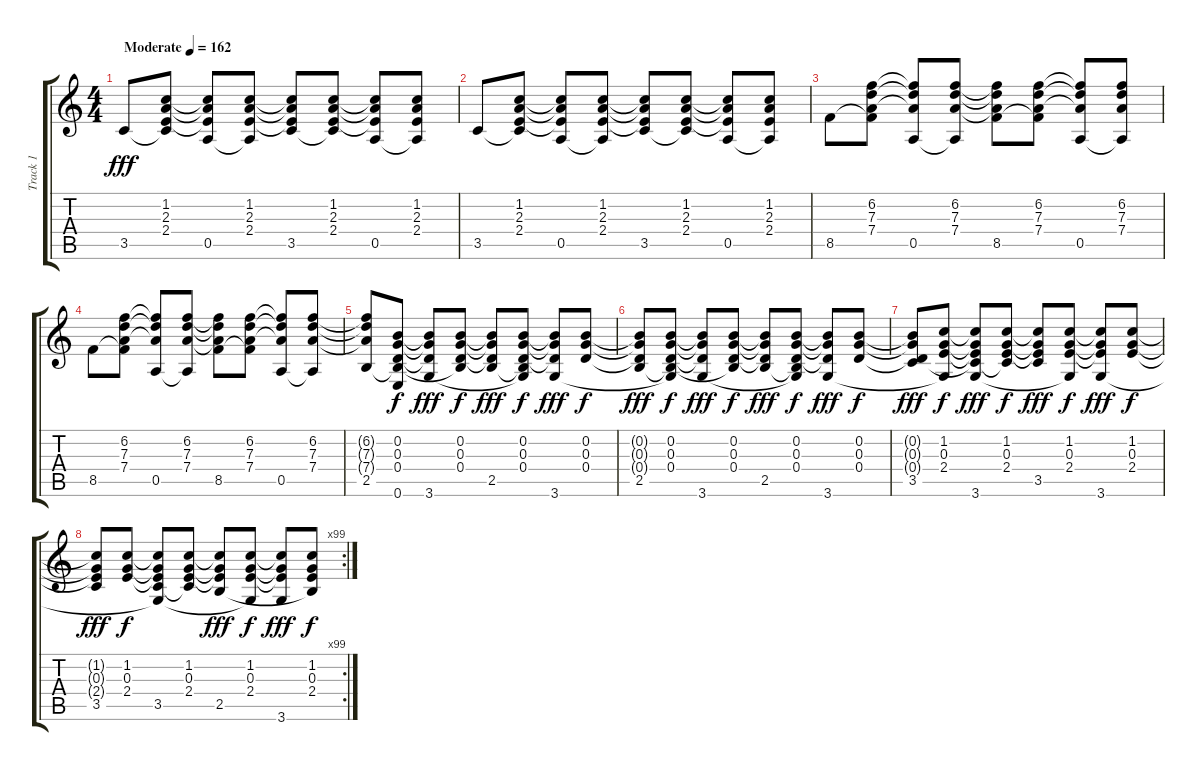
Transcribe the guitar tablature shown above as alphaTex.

\track ("Track 1" "Track 1") {instrument acousticguitarnylon}
\staff {score tabs}
\tuning (E4 B3 G3 D3 A2 E2) {hide}
\ts (4 4)
\tempo (162 "Moderate")
\clef g2
\ks c
3.5.8{dy fff instrument acousticguitarnylon} (1.2 2.3 2.4 3.5{t}).8 (1.2{t} 2.3{t} 2.4{t} 0.5).8 (1.2 2.3 2.4 0.5{t}).8 (1.2{t} 2.3{t} 2.4{t} 3.5).8 (1.2 2.3 2.4 3.5{t}).8 (1.2{t} 2.3{t} 2.4{t} 0.5).8 (1.2 2.3 2.4 0.5{t}).8 |
3.5.8 (1.2 2.3 2.4 3.5{t}).8 (1.2{t} 2.3{t} 2.4{t} 0.5).8 (1.2 2.3 2.4 0.5{t}).8 (1.2{t} 2.3{t} 2.4{t} 3.5).8 (1.2 2.3 2.4 3.5{t}).8 (1.2{t} 2.3{t} 2.4{t} 0.5).8 (1.2 2.3 2.4 0.5{t}).8 |
8.5.8 (6.2 7.3 7.4 8.5{t}).8 (6.2{t} 7.3{t} 7.4{t} 0.5).8 (6.2 7.3 7.4 0.5{t}).8 (6.2{t} 7.3{t} 7.4{t} 8.5).8 (6.2 7.3 7.4 8.5{t}).8 (6.2{t} 7.3{t} 7.4{t} 0.5).8 (6.2 7.3 7.4 0.5{t}).8 |
8.5.8 (6.2 7.3 7.4 8.5{t}).8 (6.2{t} 7.3{t} 7.4{t} 0.5).8 (6.2 7.3 7.4 0.5{t}).8 (6.2{t} 7.3{t} 7.4{t} 8.5).8 (6.2 7.3 7.4 8.5{t}).8 (6.2{t} 7.3{t} 7.4{t} 0.5).8 (6.2 7.3 7.4 0.5{t}).8 |
(6.2{t} 7.3{t} 7.4{t} 2.5).8 (0.2 0.3 0.4 2.5{t} 0.6).8{dy f} (0.2{t} 0.3{t} 0.4{t} 3.6).8{dy fff} (0.2 0.3 0.4 2.5{t}).8{dy f} (0.2{t} 0.3{t} 0.4{t} 2.5).8{dy fff} (0.2 0.3 0.4 2.5{t} 3.6{t}).8{dy f} (0.2{t} 0.3{t} 0.4{t} 3.6).8{dy fff} (0.2 0.3 0.4).8{dy f} |
(0.2{t} 0.3{t} 0.4{t} 2.5).8{dy fff} (0.2 0.3 0.4 2.5{t} 3.6{t}).8{dy f} (0.2{t} 0.3{t} 0.4{t} 3.6).8{dy fff} (0.2 0.3 0.4 2.5{t}).8{dy f} (0.2{t} 0.3{t} 0.4{t} 2.5).8{dy fff} (0.2 0.3 0.4 2.5{t} 3.6{t}).8{dy f} (0.2{t} 0.3{t} 0.4{t} 3.6).8{dy fff} (0.2 0.3 0.4).8{dy f} |
(0.2{t} 0.3{t} 0.4{t} 3.5).8{dy fff} (1.2 0.3 2.4 3.6{t}).8{dy f} (1.2{t} 0.3{t} 2.4{t} 3.5{t} 3.6).8{dy fff} (1.2 0.3 2.4 3.5{t}).8{dy f} (1.2{t} 0.3{t} 2.4{t} 3.5).8{dy fff} (1.2 0.3 2.4 3.6{t}).8{dy f} (1.2{t} 0.3{t} 2.4{t} 3.6).8{dy fff} (1.2 0.3 2.4).8{dy f} |
\rc 99
(1.2{t} 0.3{t} 2.4{t} 3.5).8{dy fff} (1.2 0.3 2.4).8{dy f} (1.2{t} 0.3{t} 2.4{t} 3.5 3.6{t}).8 (1.2 0.3 2.4 3.5{t}).8 (1.2{t} 0.3{t} 2.4{t} 2.5).8{dy fff} (1.2 0.3 2.4 3.6{t}).8{dy f} (1.2{t} 0.3{t} 2.4{t} 3.6).8{dy fff} (1.2 0.3 2.4 2.5{t}).8{dy f}
